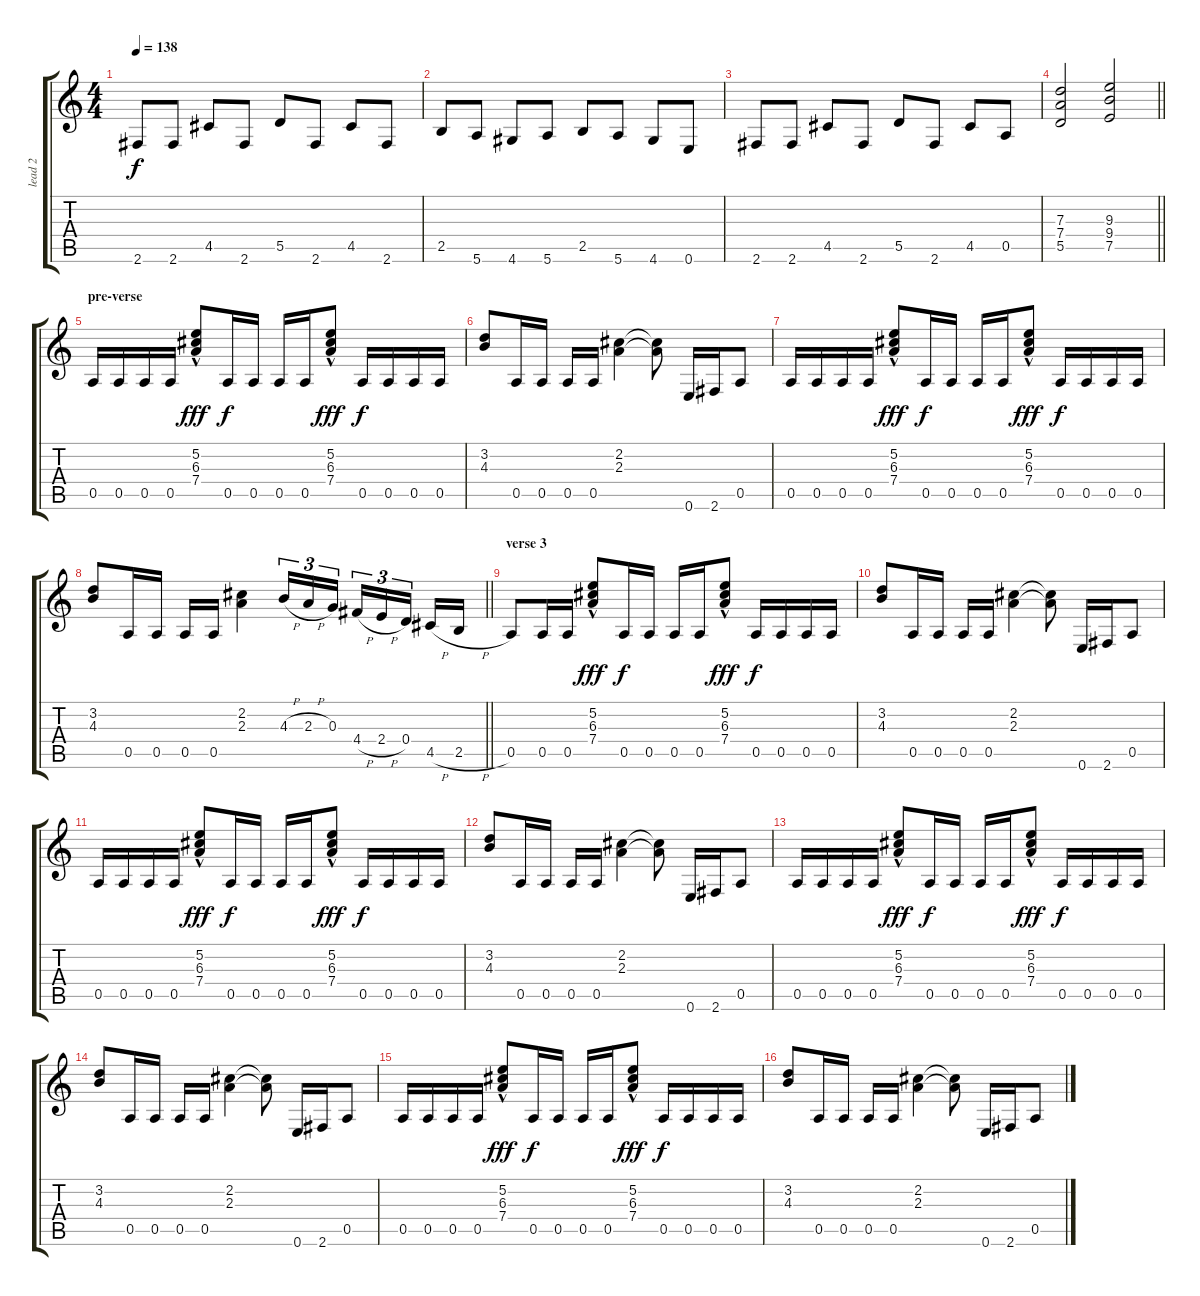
\track ("lead 2" "lead 2") {instrument distortionguitar}
\staff {score tabs}
\tuning (E4 B3 G3 D3 A2 E2) {hide}
\ts (4 4)
\tempo 138
\clef g2
\ks c
2.6.8{dy f} 2.6.8 4.5.8 2.6.8 5.5.8 2.6.8 4.5.8 2.6.8 |
2.5.8 5.6.8 4.6.8 5.6.8 2.5.8 5.6.8 4.6.8 0.6.8 |
2.6.8 2.6.8 4.5.8 2.6.8 5.5.8 2.6.8 4.5.8 0.5.8 |
\barLineRight lightlight
(7.3 7.4 5.5).2 (9.3 9.4 7.5).2 |
\section ("" "pre-verse")
0.5.16 0.5.16 0.5.16 0.5.16 (5.2 6.3{hac} 7.4{hac}).8{dy fff} 0.5.16{dy f} 0.5.16 0.5.16 0.5.16 (5.2{hac} 6.3{hac} 7.4).8{dy fff} 0.5.16{dy f} 0.5.16 0.5.16 0.5.16 |
(3.2 4.3).8 0.5.16 0.5.16 0.5.16 0.5.16 (2.2 2.3).4 (2.2{t} 2.3{t}).8 0.6.16 2.6.16 0.5.8 |
0.5.16 0.5.16 0.5.16 0.5.16 (5.2 6.3{hac} 7.4{hac}).8{dy fff} 0.5.16{dy f} 0.5.16 0.5.16 0.5.16 (5.2{hac} 6.3{hac} 7.4).8{dy fff} 0.5.16{dy f} 0.5.16 0.5.16 0.5.16 |
\barLineRight lightlight
(3.2 4.3).8 0.5.16 0.5.16 0.5.16 0.5.16 (2.2 2.3).4 4.3{h}.16{tu (3 2)} 2.3{h}.16{tu (3 2)} 0.3.16{tu (3 2)} 4.4{h}.16{tu (3 2)} 2.4{h}.16{tu (3 2)} 0.4.16{tu (3 2) beam splitsecondary} 4.5{h}.16 2.5{h}.16 |
\section ("" "verse 3")
0.5.8 0.5.16 0.5.16 (5.2 6.3{hac} 7.4{hac}).8{dy fff} 0.5.16{dy f} 0.5.16 0.5.16 0.5.16 (5.2{hac} 6.3{hac} 7.4).8{dy fff} 0.5.16{dy f} 0.5.16 0.5.16 0.5.16 |
(3.2 4.3).8 0.5.16 0.5.16 0.5.16 0.5.16 (2.2 2.3).4 (2.2{t} 2.3{t}).8 0.6.16 2.6.16 0.5.8 |
0.5.16 0.5.16 0.5.16 0.5.16 (5.2 6.3{hac} 7.4{hac}).8{dy fff} 0.5.16{dy f} 0.5.16 0.5.16 0.5.16 (5.2{hac} 6.3{hac} 7.4).8{dy fff} 0.5.16{dy f} 0.5.16 0.5.16 0.5.16 |
(3.2 4.3).8 0.5.16 0.5.16 0.5.16 0.5.16 (2.2 2.3).4 (2.2{t} 2.3{t}).8 0.6.16 2.6.16 0.5.8 |
0.5.16 0.5.16 0.5.16 0.5.16 (5.2 6.3{hac} 7.4{hac}).8{dy fff} 0.5.16{dy f} 0.5.16 0.5.16 0.5.16 (5.2{hac} 6.3{hac} 7.4).8{dy fff} 0.5.16{dy f} 0.5.16 0.5.16 0.5.16 |
(3.2 4.3).8 0.5.16 0.5.16 0.5.16 0.5.16 (2.2 2.3).4 (2.2{t} 2.3{t}).8 0.6.16 2.6.16 0.5.8 |
0.5.16 0.5.16 0.5.16 0.5.16 (5.2 6.3{hac} 7.4{hac}).8{dy fff} 0.5.16{dy f} 0.5.16 0.5.16 0.5.16 (5.2{hac} 6.3{hac} 7.4).8{dy fff} 0.5.16{dy f} 0.5.16 0.5.16 0.5.16 |
(3.2 4.3).8 0.5.16 0.5.16 0.5.16 0.5.16 (2.2 2.3).4 (2.2{t} 2.3{t}).8 0.6.16 2.6.16 0.5.8
